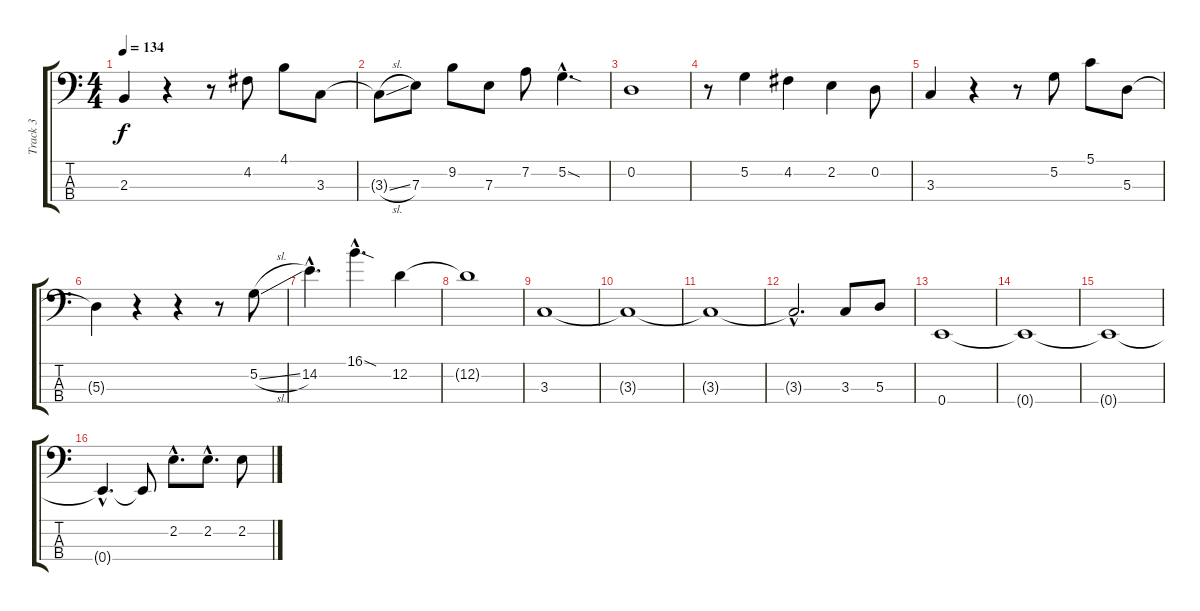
\track ("Track 3" "Track 3") {instrument electricbassfinger}
\staff {score tabs}
\tuning (G2 D2 A1 E1) {hide}
\ts (4 4)
\tempo 134
\clef f4
\ks c
2.3.4{dy f} r.4 r.8 4.2.8 4.1.8 3.3.8 |
3.3{sl t}.8 7.3.8 9.2.8 7.3.8 7.2.8 5.2{sod hac}.4{d} |
0.2.1 |
r.8 5.2.4 4.2.4 2.2.4 0.2.8 |
3.3.4 r.4 r.8 5.2.8 5.1.8 5.3.8 |
5.3{t}.4 r.4 r.4 r.8 5.2{sl}.8 |
14.2{hac}.4{d} 16.1{sod hac}.4{d} 12.2.4 |
12.2{t}.1 |
3.3.1 |
3.3{t}.1 |
3.3{t}.1 |
3.3{hac t}.2{d} 3.3.8 5.3.8 |
0.4.1 |
0.4{t}.1 |
0.4{t}.1 |
0.4{hac t}.4{d} 0.4{t}.8 2.2{hac}.8{d} 2.2{hac}.8{d} 2.2.8
